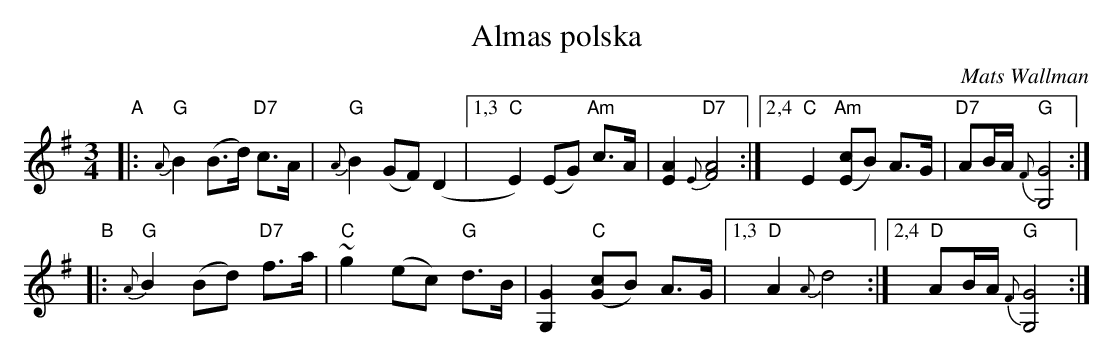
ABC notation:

X:1
T: Almas polska
C: Mats Wallman
M: 3/4
L: 1/8
K: G
"A"|:\
"G"{A}B2 (B>d) "D7"c>A | "G"{A}B2 (GF) (D2 |\
[1,3 "C"E2) (EG) "Am"c>A | [A2E2] "D7"{E}[A4F4] :|\
[2,4 "C"E2 "Am"([cE]B) A>G | "D7"AB/A/ "G"{F}[G4G,4] :|
"B"|:\
"G"{A}B2 (Bd) "D7"f>a | "C"~g2 (ec) "G"d>B |\
[G2G,2] "C"([cG]B) A>G |[1,3 "D"A2 {A}d4 :|[2,4 "D"AB/A/ "G"{F}[G4G,4] :|
